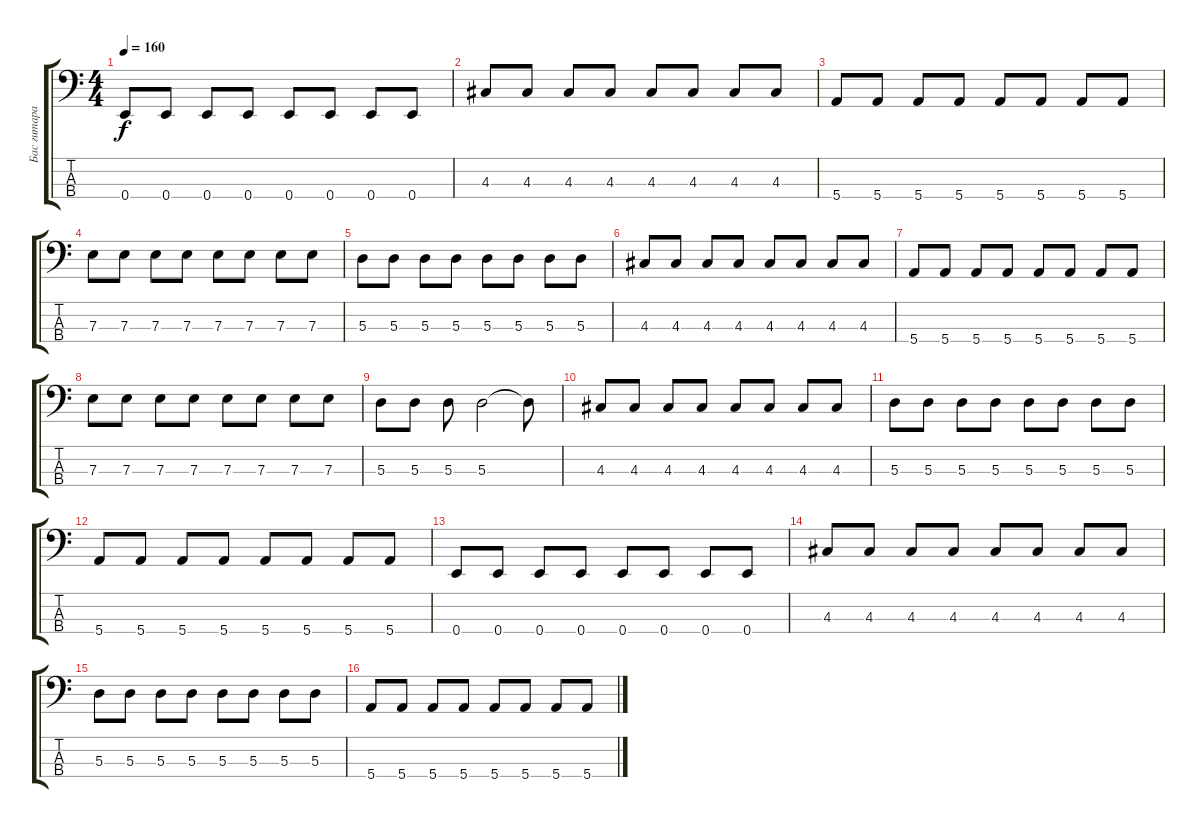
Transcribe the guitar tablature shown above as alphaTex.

\track ("Бас гитара" "Бас гитара") {instrument electricbassfinger}
\staff {score tabs}
\tuning (G2 D2 A1 E1) {hide}
\ts (4 4)
\tempo 160
\clef f4
\ks c
0.4.8{dy f} 0.4.8 0.4.8 0.4.8 0.4.8 0.4.8 0.4.8 0.4.8 |
4.3.8 4.3.8 4.3.8 4.3.8 4.3.8 4.3.8 4.3.8 4.3.8 |
5.4.8 5.4.8 5.4.8 5.4.8 5.4.8 5.4.8 5.4.8 5.4.8 |
7.3.8 7.3.8 7.3.8 7.3.8 7.3.8 7.3.8 7.3.8 7.3.8 |
5.3.8 5.3.8 5.3.8 5.3.8 5.3.8 5.3.8 5.3.8 5.3.8 |
4.3.8 4.3.8 4.3.8 4.3.8 4.3.8 4.3.8 4.3.8 4.3.8 |
5.4.8 5.4.8 5.4.8 5.4.8 5.4.8 5.4.8 5.4.8 5.4.8 |
7.3.8 7.3.8 7.3.8 7.3.8 7.3.8 7.3.8 7.3.8 7.3.8 |
5.3.8 5.3.8 5.3.8 5.3.2 5.3{t}.8 |
4.3.8 4.3.8 4.3.8 4.3.8 4.3.8 4.3.8 4.3.8 4.3.8 |
5.3.8 5.3.8 5.3.8 5.3.8 5.3.8 5.3.8 5.3.8 5.3.8 |
5.4.8 5.4.8 5.4.8 5.4.8 5.4.8 5.4.8 5.4.8 5.4.8 |
0.4.8 0.4.8 0.4.8 0.4.8 0.4.8 0.4.8 0.4.8 0.4.8 |
4.3.8 4.3.8 4.3.8 4.3.8 4.3.8 4.3.8 4.3.8 4.3.8 |
5.3.8 5.3.8 5.3.8 5.3.8 5.3.8 5.3.8 5.3.8 5.3.8 |
5.4.8 5.4.8 5.4.8 5.4.8 5.4.8 5.4.8 5.4.8 5.4.8
